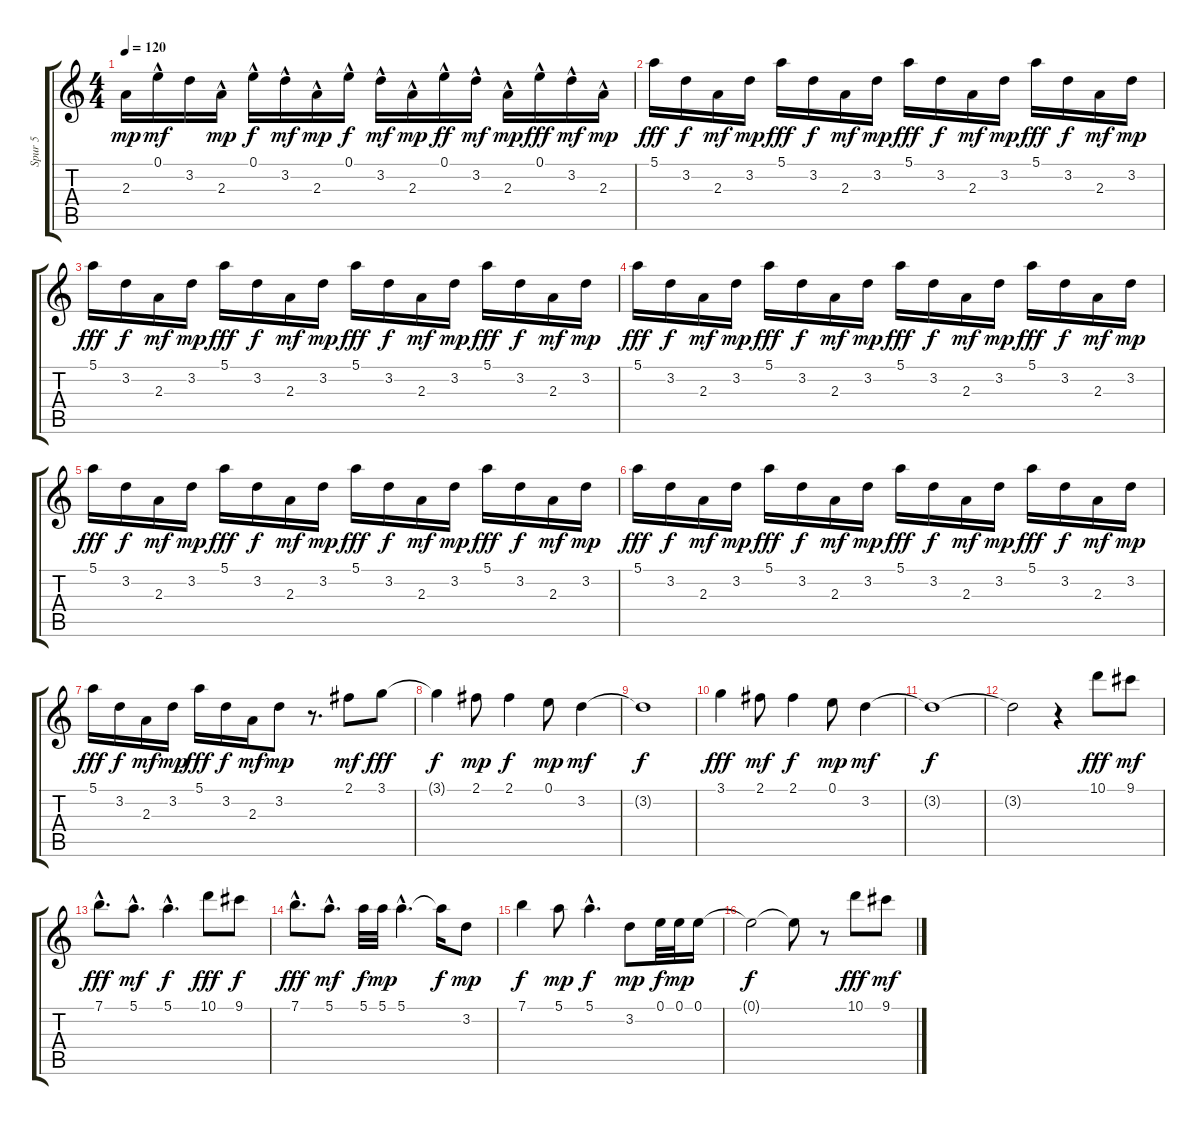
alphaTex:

\track ("Spur 5" "Spur 5") {instrument acousticguitarnylon}
\staff {score tabs}
\tuning (E4 B3 G3 D3 A2 E2) {hide}
\ts (4 4)
\tempo 120
\clef g2
\ks c
2.3.16{dy mp} 0.1{hac}.16{dy mf} 3.2.16 2.3{hac}.16{dy mp} 0.1{hac}.16{dy f} 3.2{hac}.16{dy mf} 2.3{hac}.16{dy mp} 0.1{hac}.16{dy f} 3.2{hac}.16{dy mf} 2.3{hac}.16{dy mp} 0.1{hac}.16{dy ff} 3.2{hac}.16{dy mf} 2.3{hac}.16{dy mp} 0.1{hac}.16{dy fff} 3.2{hac}.16{dy mf} 2.3{hac}.16{dy mp} |
5.1.16{dy fff} 3.2.16{dy f} 2.3.16{dy mf} 3.2.16{dy mp} 5.1.16{dy fff} 3.2.16{dy f} 2.3.16{dy mf} 3.2.16{dy mp} 5.1.16{dy fff} 3.2.16{dy f} 2.3.16{dy mf} 3.2.16{dy mp} 5.1.16{dy fff} 3.2.16{dy f} 2.3.16{dy mf} 3.2.16{dy mp} |
5.1.16{dy fff} 3.2.16{dy f} 2.3.16{dy mf} 3.2.16{dy mp} 5.1.16{dy fff} 3.2.16{dy f} 2.3.16{dy mf} 3.2.16{dy mp} 5.1.16{dy fff} 3.2.16{dy f} 2.3.16{dy mf} 3.2.16{dy mp} 5.1.16{dy fff} 3.2.16{dy f} 2.3.16{dy mf} 3.2.16{dy mp} |
5.1.16{dy fff} 3.2.16{dy f} 2.3.16{dy mf} 3.2.16{dy mp} 5.1.16{dy fff} 3.2.16{dy f} 2.3.16{dy mf} 3.2.16{dy mp} 5.1.16{dy fff} 3.2.16{dy f} 2.3.16{dy mf} 3.2.16{dy mp} 5.1.16{dy fff} 3.2.16{dy f} 2.3.16{dy mf} 3.2.16{dy mp} |
5.1.16{dy fff} 3.2.16{dy f} 2.3.16{dy mf} 3.2.16{dy mp} 5.1.16{dy fff} 3.2.16{dy f} 2.3.16{dy mf} 3.2.16{dy mp} 5.1.16{dy fff} 3.2.16{dy f} 2.3.16{dy mf} 3.2.16{dy mp} 5.1.16{dy fff} 3.2.16{dy f} 2.3.16{dy mf} 3.2.16{dy mp} |
5.1.16{dy fff} 3.2.16{dy f} 2.3.16{dy mf} 3.2.16{dy mp} 5.1.16{dy fff} 3.2.16{dy f} 2.3.16{dy mf} 3.2.16{dy mp} 5.1.16{dy fff} 3.2.16{dy f} 2.3.16{dy mf} 3.2.16{dy mp} 5.1.16{dy fff} 3.2.16{dy f} 2.3.16{dy mf} 3.2.16{dy mp} |
5.1.16{dy fff} 3.2.16{dy f} 2.3.16{dy mf} 3.2.16{dy mp} 5.1.16{dy fff} 3.2.16{dy f} 2.3.16{dy mf} 3.2.8{dy mp} r.8{d} 2.1.8{dy mf} 3.1.8{dy fff} |
3.1{t}.4{dy f} 2.1.8{dy mp} 2.1.4{dy f} 0.1.8{dy mp} 3.2.4{dy mf} |
3.2{t}.1{dy f} |
3.1.4{dy fff} 2.1.8{dy mf} 2.1.4{dy f} 0.1.8{dy mp} 3.2.4{dy mf} |
3.2{t}.1{dy f} |
3.2{t}.2 r.4 10.1.8{dy fff} 9.1.8{dy mf} |
7.1{hac}.8{d dy fff} 5.1{hac}.8{d dy mf} 5.1{hac}.4{d dy f} 10.1.8{dy fff} 9.1.8{dy f} |
7.1{hac}.8{d dy fff} 5.1{hac}.8{d dy mf} 5.1.32{dy f} 5.1.32{dy mp} 5.1{hac}.4{d} 5.1{t}.16{dy f} 3.2.8{dy mp} |
7.1.4{dy f} 5.1.8{dy mp} 5.1{hac}.4{d dy f} 3.2.8{dy mp} 0.1.32{dy f} 0.1.32{dy mp} 0.1.16 |
0.1{t}.2{dy f} 0.1{t}.8 r.8 10.1.8{dy fff} 9.1.8{dy mf}
